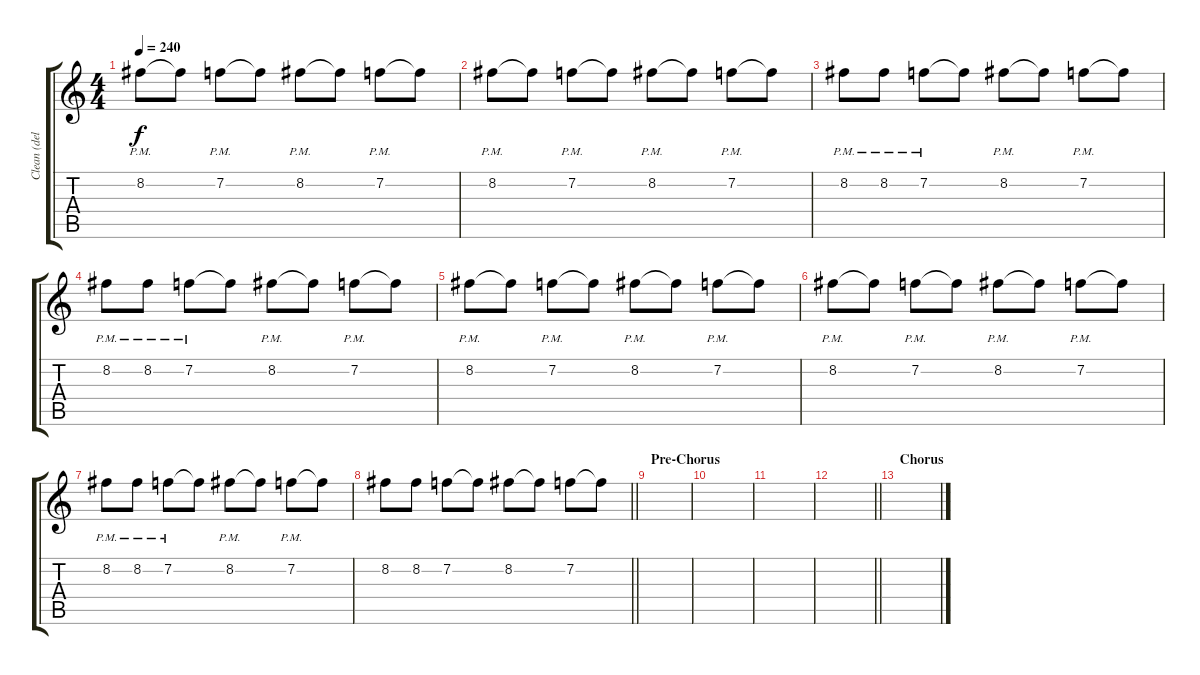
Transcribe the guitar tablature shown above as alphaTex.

\track ("Clean (delayed) Lead Guitar" "Clean (del") {instrument electricguitarclean}
\staff {score tabs}
\tuning (Eb4 Bb3 Gb3 Db3 Ab2 Db2) {hide}
\ts (4 4)
\tempo 240
\clef g2
\ks c
8.2{pm}.8{dy f} 8.2{t}.8 7.2{pm}.8 7.2{t}.8 8.2{pm}.8 8.2{t}.8 7.2{pm}.8 7.2{t}.8 |
8.2{pm}.8 8.2{t}.8 7.2{pm}.8 7.2{t}.8 8.2{pm}.8 8.2{t}.8 7.2{pm}.8 7.2{t}.8 |
8.2{pm}.8 8.2{pm}.8 7.2{pm}.8 7.2{t}.8 8.2{pm}.8 8.2{t}.8 7.2{pm}.8 7.2{t}.8 |
8.2{pm}.8 8.2{pm}.8 7.2{pm}.8 7.2{t}.8 8.2{pm}.8 8.2{t}.8 7.2{pm}.8 7.2{t}.8 |
8.2{pm}.8 8.2{t}.8 7.2{pm}.8 7.2{t}.8 8.2{pm}.8 8.2{t}.8 7.2{pm}.8 7.2{t}.8 |
8.2{pm}.8 8.2{t}.8 7.2{pm}.8 7.2{t}.8 8.2{pm}.8 8.2{t}.8 7.2{pm}.8 7.2{t}.8 |
8.2{pm}.8 8.2{pm}.8 7.2{pm}.8 7.2{t}.8 8.2{pm}.8 8.2{t}.8 7.2{pm}.8 7.2{t}.8 |
\barLineRight lightlight
8.2.8 8.2.8 7.2.8 7.2{t}.8 8.2.8 8.2{t}.8 7.2.8 7.2{t}.8 |
\section ("" "Pre-Chorus")
|
|
|
\barLineRight lightlight
|
\section ("" "Chorus")
